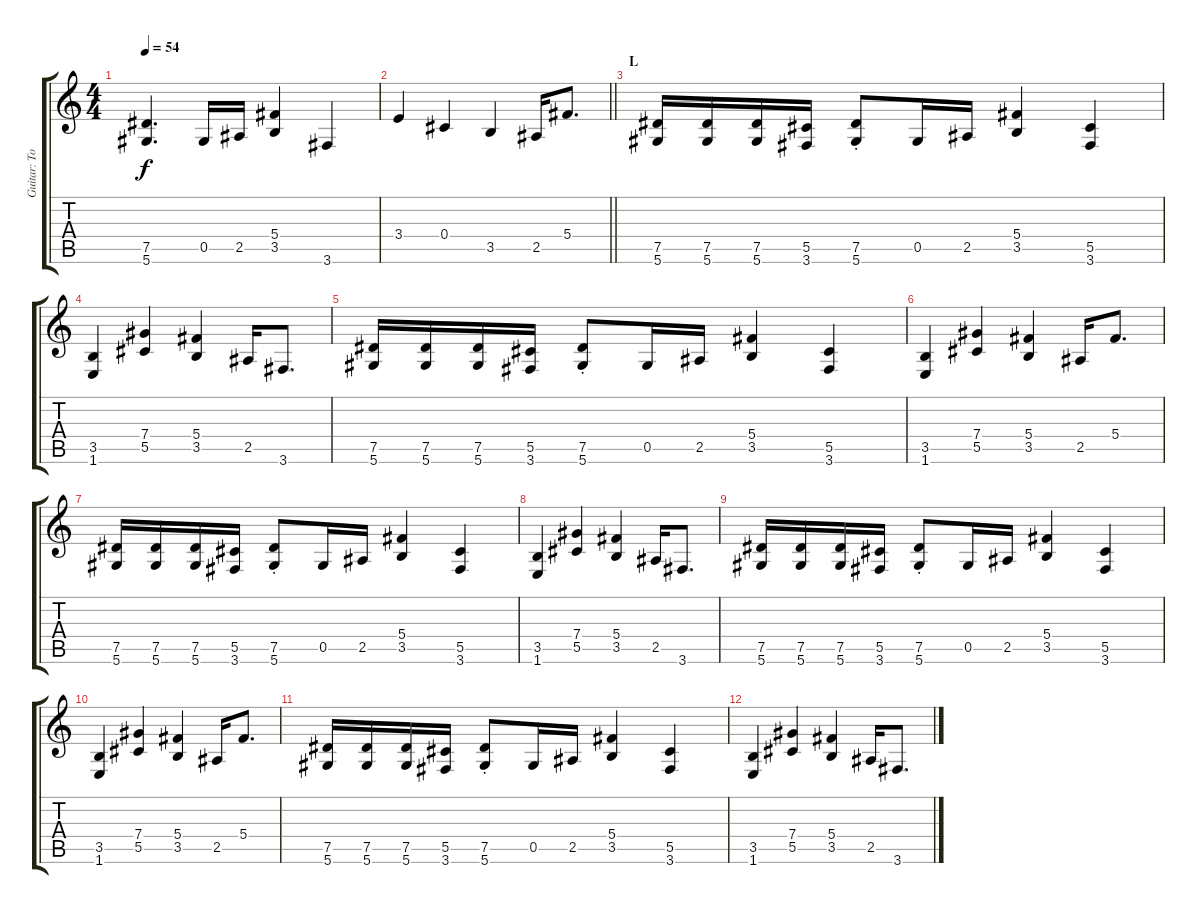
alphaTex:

\track ("Guitar: Tony" "Guitar: To") {instrument overdrivenguitar}
\staff {score tabs}
\tuning (Eb4 Bb3 Gb3 Db3 Ab2 Eb2) {hide}
\ts (4 4)
\tempo 54
\clef g2
\ks c
(7.5 5.6).4{d dy f} 0.5.16 2.5.16 (5.4 3.5).4 3.6.4 |
\barLineRight lightlight
3.4.4 0.4.4 3.5.4 2.5.16 5.4.8{d} |
\section ("" "L")
(7.5 5.6).16 (7.5 5.6).16 (7.5 5.6).16 (5.5 3.6).16 (7.5{st} 5.6{st}).8 0.5.16 2.5.16 (5.4 3.5).4 (5.5 3.6).4 |
(3.5 1.6).4 (7.4 5.5).4 (5.4 3.5).4 2.5.16 3.6.8{d} |
(7.5 5.6).16 (7.5 5.6).16 (7.5 5.6).16 (5.5 3.6).16 (7.5{st} 5.6{st}).8 0.5.16 2.5.16 (5.4 3.5).4 (5.5 3.6).4 |
(3.5 1.6).4 (7.4 5.5).4 (5.4 3.5).4 2.5.16 5.4.8{d} |
(7.5 5.6).16 (7.5 5.6).16 (7.5 5.6).16 (5.5 3.6).16 (7.5{st} 5.6{st}).8 0.5.16 2.5.16 (5.4 3.5).4 (5.5 3.6).4 |
(3.5 1.6).4 (7.4 5.5).4 (5.4 3.5).4 2.5.16 3.6.8{d} |
(7.5 5.6).16 (7.5 5.6).16 (7.5 5.6).16 (5.5 3.6).16 (7.5{st} 5.6{st}).8 0.5.16 2.5.16 (5.4 3.5).4 (5.5 3.6).4 |
(3.5 1.6).4 (7.4 5.5).4 (5.4 3.5).4 2.5.16 5.4.8{d} |
(7.5 5.6).16 (7.5 5.6).16 (7.5 5.6).16 (5.5 3.6).16 (7.5{st} 5.6{st}).8 0.5.16 2.5.16 (5.4 3.5).4 (5.5 3.6).4 |
(3.5 1.6).4 (7.4 5.5).4 (5.4 3.5).4 2.5.16 3.6.8{d}
